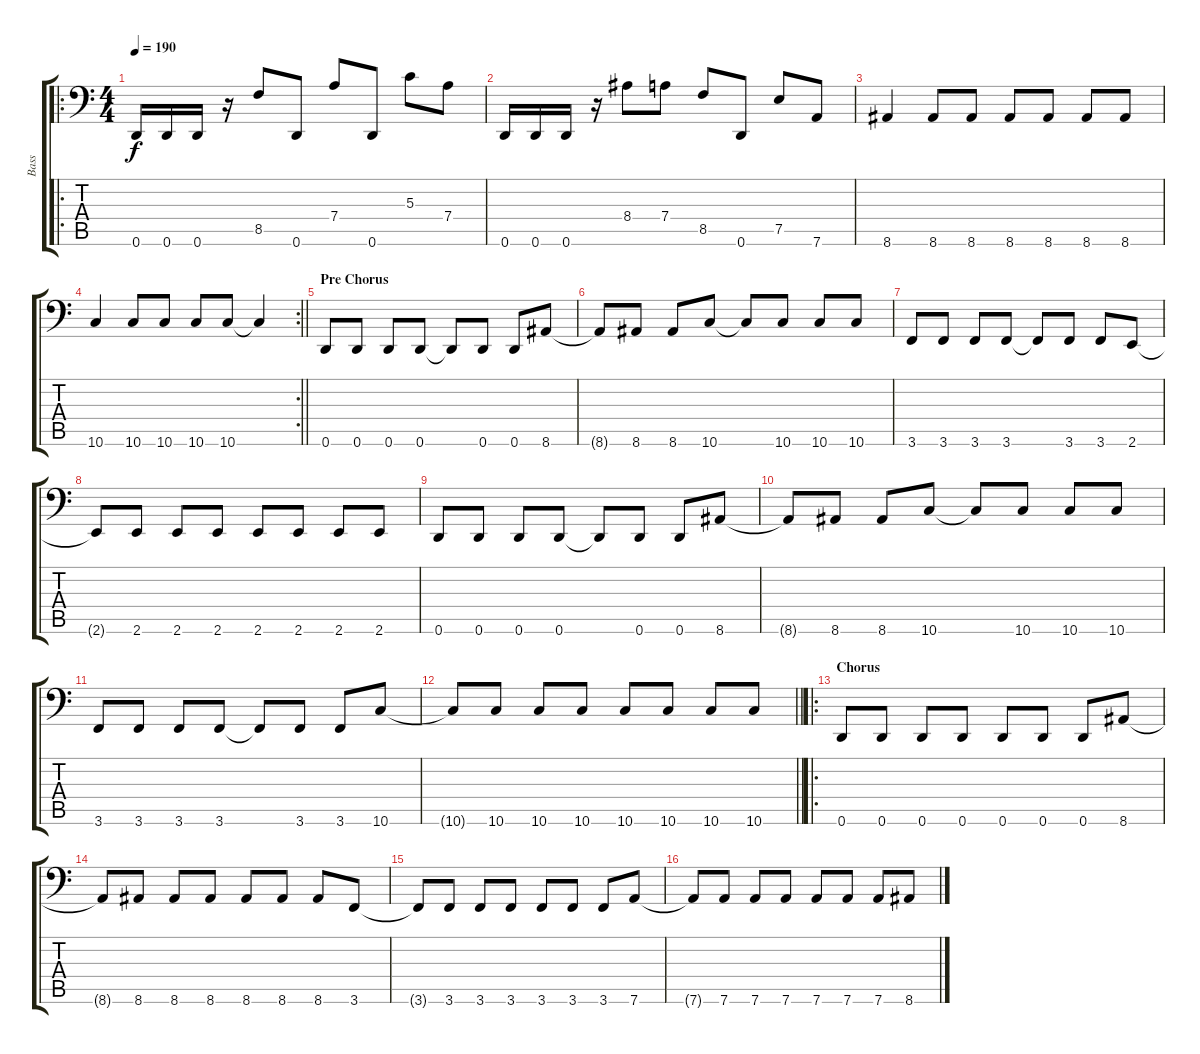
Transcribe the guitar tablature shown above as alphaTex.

\track ("Bass" "Bass") {instrument electricbasspick}
\staff {score tabs}
\tuning (E3 B2 G2 D2 A1 D1) {hide}
\ro
\ts (4 4)
\tempo 190
\clef f4
\ks c
0.6.16{dy f} 0.6.16 0.6.16 r.16 8.5.8 0.6.8 7.4.8 0.6.8 5.3.8 7.4.8 |
0.6.16 0.6.16 0.6.16 r.16 8.4.8 7.4.8 8.5.8 0.6.8 7.5.8 7.6.8 |
8.6.4 8.6.8 8.6.8 8.6.8 8.6.8 8.6.8 8.6.8 |
\rc 2
\barLineRight lightlight
10.6.4 10.6.8 10.6.8 10.6.8 10.6.8 10.6{t}.4 |
\section ("" "Pre Chorus")
0.6.8 0.6.8 0.6.8 0.6.8 0.6{t}.8 0.6.8 0.6.8 8.6.8 |
8.6{t}.8 8.6.8 8.6.8 10.6.8 10.6{t}.8 10.6.8 10.6.8 10.6.8 |
3.6.8 3.6.8 3.6.8 3.6.8 3.6{t}.8 3.6.8 3.6.8 2.6.8 |
2.6{t}.8 2.6.8 2.6.8 2.6.8 2.6.8 2.6.8 2.6.8 2.6.8 |
0.6.8 0.6.8 0.6.8 0.6.8 0.6{t}.8 0.6.8 0.6.8 8.6.8 |
8.6{t}.8 8.6.8 8.6.8 10.6.8 10.6{t}.8 10.6.8 10.6.8 10.6.8 |
3.6.8 3.6.8 3.6.8 3.6.8 3.6{t}.8 3.6.8 3.6.8 10.6.8 |
\barLineRight lightlight
10.6{t}.8 10.6.8 10.6.8 10.6.8 10.6.8 10.6.8 10.6.8 10.6.8 |
\ro
\section ("" "Chorus")
0.6.8 0.6.8 0.6.8 0.6.8 0.6.8 0.6.8 0.6.8 8.6.8 |
8.6{t}.8 8.6.8 8.6.8 8.6.8 8.6.8 8.6.8 8.6.8 3.6.8 |
3.6{t}.8 3.6.8 3.6.8 3.6.8 3.6.8 3.6.8 3.6.8 7.6.8 |
7.6{t}.8 7.6.8 7.6.8 7.6.8 7.6.8 7.6.8 7.6.8 8.6.8
